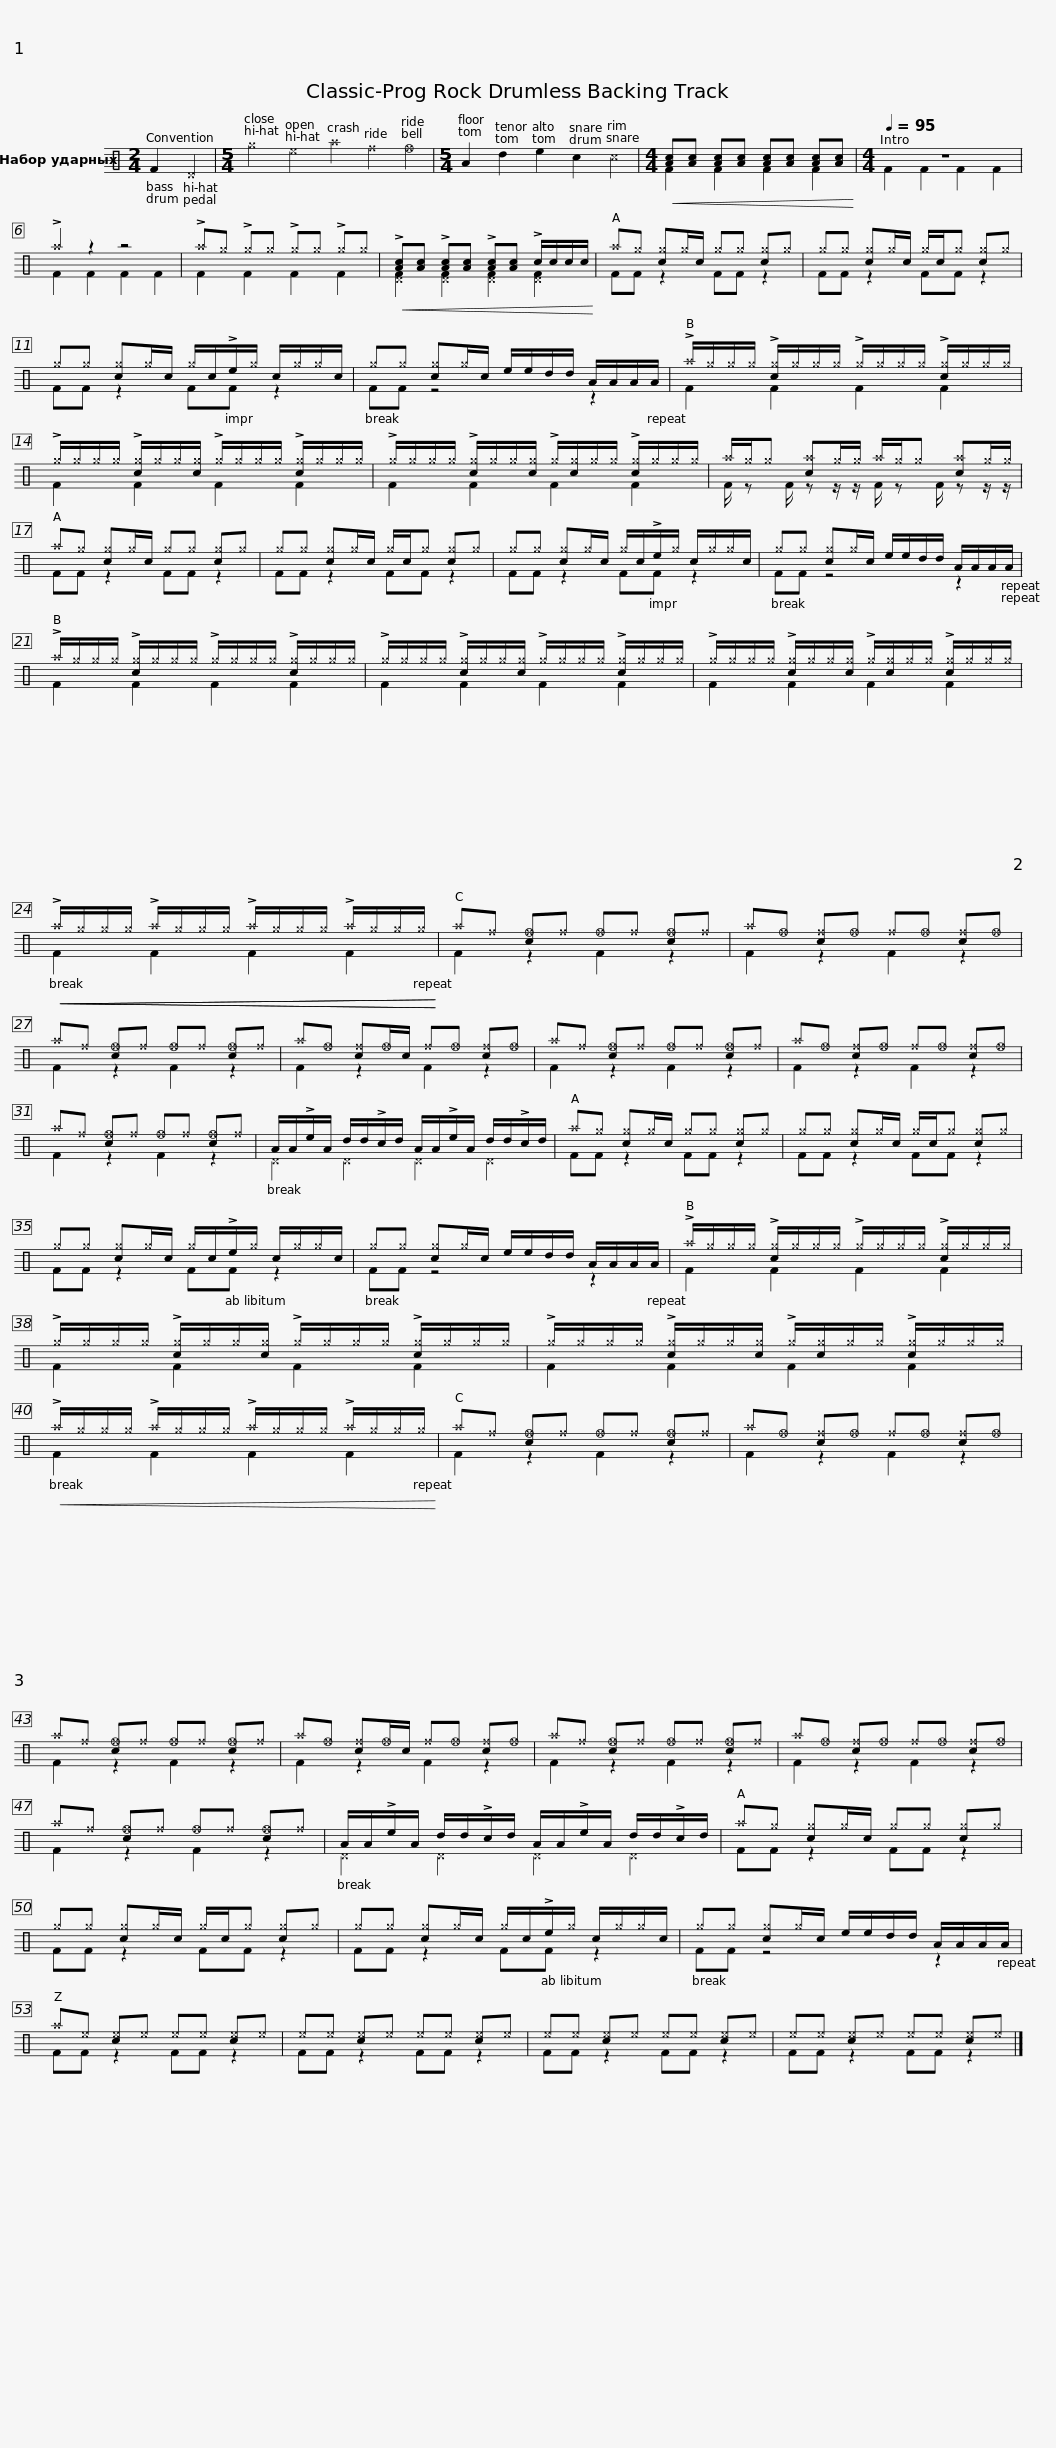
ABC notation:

X:1
%%score ( 1 2 )
L:1/8
M:2/4
I:linebreak $
K:C
V:1 perc
K:none
V:2 perc
K:none
V:1
 x4 |[M:5/4] ^g2 ^e2 ^a2 ^f2 _f2 |[M:5/4] A2 d2 e2 c2 ^c2 |[M:4/4]!<(! [Ac][Ac] [Ac][Ac] [Ac][Ac] [Ac][Ac]!<)! |$[M:4/4][Q:1/4=95] z8 | %5
 !>!^a2 z2 z4 | !>!^a^g !>!^g^g !>!^g^g !>!^g^g |!<(! !>![Ac][Ac] !>![Ac][Ac] !>![Ac][Ac] !>!c/c/c/c/!<)! |$ ^a^g [c^g]^g/c/ ^g^g [c^g]^g | ^g^g [c^g]^g/c/ ^g/c/^g [c^g]^g | %10
 ^g^g [c^g]^g/c/ ^g/c/!>!e/^g/ c/^g/^g/c/ | ^g^g [c^g]^g/c/ e/e/d/d/ A/A/A/A/ |$ !>!^a/^g/^g/^g/ !>![c^g]/^g/^g/^g/ !>!^g/^g/^g/^g/ !>![c^g]/^g/^g/^g/ | !>!^g/^g/^g/^g/ !>![c^g]/^g/^g/[c^g]/ !>!^g/^g/^g/^g/ !>![c^g]/^g/^g/^g/ |$ !>!^g/^g/^g/^g/ !>![c^g]/^g/^g/[c^g]/ !>!^g/[c^g]/^g/^g/ !>![c^g]/^g/^g/^g/ | %15
 ^a/^g/^g [c^a]^g/^g/ ^a/^g/^g [c^a]^g/^g/ |$ ^a^g [c^g]^g/c/ ^g^g [c^g]^g | ^g^g [c^g]^g/c/ ^g/c/^g [c^g]^g | ^g^g [c^g]^g/c/ ^g/c/!>!e/^g/ c/^g/^g/c/ | ^g^g [c^g]^g/c/ e/e/d/d/ A/A/A/A/ |$ %20
 !>!^a/^g/^g/^g/ !>![c^g]/^g/^g/^g/ !>!^g/^g/^g/^g/ !>![c^g]/^g/^g/^g/ | !>!^g/^g/^g/^g/ !>![c^g]/^g/^g/[c^g]/ !>!^g/^g/^g/^g/ !>![c^g]/^g/^g/^g/ |$ !>!^g/^g/^g/^g/ !>![c^g]/^g/^g/[c^g]/ !>!^g/[c^g]/^g/^g/ !>![c^g]/^g/^g/^g/ |!<(!!<(! !>!^a/^g/^g/^g/ !>!^a/^g/^g/^g/ !>!^a/^g/^g/^g/ !>!^a/^g/^g/^g/!<)!!<)! |$ ^a^f [c_f]^f _f^f [c_f]^f | %25
 ^a_f [c^f]_f ^f_f [c^f]_f | ^a^f [c_f]^f _f^f [c_f]^f | ^a_f [c^f]_f/c/ ^f_f [c^f]_f |$ ^a^f [c_f]^f _f^f [c_f]^f | ^a_f [c^f]_f ^f_f [c^f]_f | %30
 ^a^f [c_f]^f _f^f [c_f]^f | A/A/!>!e/A/ d/d/!>!c/d/ A/A/!>!e/A/ d/d/!>!c/d/ |$ ^a^g [c^g]^g/c/ ^g^g [c^g]^g | ^g^g [c^g]^g/c/ ^g/c/^g [c^g]^g | ^g^g [c^g]^g/c/ ^g/c/!>!e/^g/ c/^g/^g/c/ | %35
 ^g^g [c^g]^g/c/ e/e/d/d/ A/A/A/A/ |$ !>!^a/^g/^g/^g/ !>![c^g]/^g/^g/^g/ !>!^g/^g/^g/^g/ !>![c^g]/^g/^g/^g/ | !>!^g/^g/^g/^g/ !>![c^g]/^g/^g/[c^g]/ !>!^g/^g/^g/^g/ !>![c^g]/^g/^g/^g/ |$ !>!^g/^g/^g/^g/ !>![c^g]/^g/^g/[c^g]/ !>!^g/[c^g]/^g/^g/ !>![c^g]/^g/^g/^g/ |!<(! !>!^a/^g/^g/^g/ !>!^a/^g/^g/^g/ !>!^a/^g/^g/^g/ !>!^a/^g/^g/^g/!<)! |$ %40
 ^a^f [c_f]^f _f^f [c_f]^f | ^a_f [c^f]_f ^f_f [c^f]_f | ^a^f [c_f]^f _f^f [c_f]^f | ^a_f [c^f]_f/c/ ^f_f [c^f]_f | ^a^f [c_f]^f _f^f [c_f]^f |$ %45
 ^a_f [c^f]_f ^f_f [c^f]_f | ^a^f [c_f]^f _f^f [c_f]^f | A/A/!>!e/A/ d/d/!>!c/d/ A/A/!>!e/A/ d/d/!>!c/d/ | ^a^g [c^g]^g/c/ ^g^g [c^g]^g |$ ^g^g [c^g]^g/c/ ^g/c/^g [c^g]^g | %50
 ^g^g [c^g]^g/c/ ^g/c/!>!e/^g/ c/^g/^g/c/ | ^g^g [c^g]^g/c/ e/e/d/d/ A/A/A/A/ | ^a^e [c^e]^e ^e^e [c^e]^e |$ ^e^e [c^e]^e ^e^e [c^e]^e | ^e^e [c^e]^e ^e^e [c^e]^e | %55
 ^e^e [c^e]^e ^e^e [c^e]^e |] %56
V:2
 F2 ^D2 |[M:5/4] x10 |[M:5/4] x10 |[M:4/4] F2 F2 F2 F2 |$[M:4/4] F2 F2 F2 F2 | %5
 F2 F2 F2 F2 | F2 F2 F2 F2 | [^DF]2 [^DF]2 [^DF]2 [^DF]2 |$ FF z2 FF z2 | FF z2 FF z2 | %10
 FF z2 FF z2 | FF z4 z2 |$ F2 F2 F2 F2 | F2 F2 F2 F2 |$ F2 F2 F2 F2 | %15
 F/ z F/ z z/ z/ F/ z F/ z z/ z/ |$ FF z2 FF z2 | FF z2 FF z2 | FF z2 FF z2 | FF z4 z2 |$ %20
 F2 F2 F2 F2 | F2 F2 F2 F2 |$ F2 F2 F2 F2 | F2 F2 F2 F2 |$ F2 z2 F2 z2 | %25
 F2 z2 F2 z2 | F2 z2 F2 z2 | F2 z2 F2 z2 |$ F2 z2 F2 z2 | F2 z2 F2 z2 | %30
 F2 z2 F2 z2 | ^D2 ^D2 ^D2 ^D2 |$ FF z2 FF z2 | FF z2 FF z2 | FF z2 FF z2 | %35
 FF z4 z2 |$ F2 F2 F2 F2 | F2 F2 F2 F2 |$ F2 F2 F2 F2 | F2 F2 F2 F2 |$ %40
 F2 z2 F2 z2 | F2 z2 F2 z2 | F2 z2 F2 z2 | F2 z2 F2 z2 | F2 z2 F2 z2 |$ %45
 F2 z2 F2 z2 | F2 z2 F2 z2 | ^D2 ^D2 ^D2 ^D2 | FF z2 FF z2 |$ FF z2 FF z2 | %50
 FF z2 FF z2 | FF z4 z2 | FF z2 FF z2 |$ FF z2 FF z2 | FF z2 FF z2 | %55
 FF z2 FF z2 |] %56
